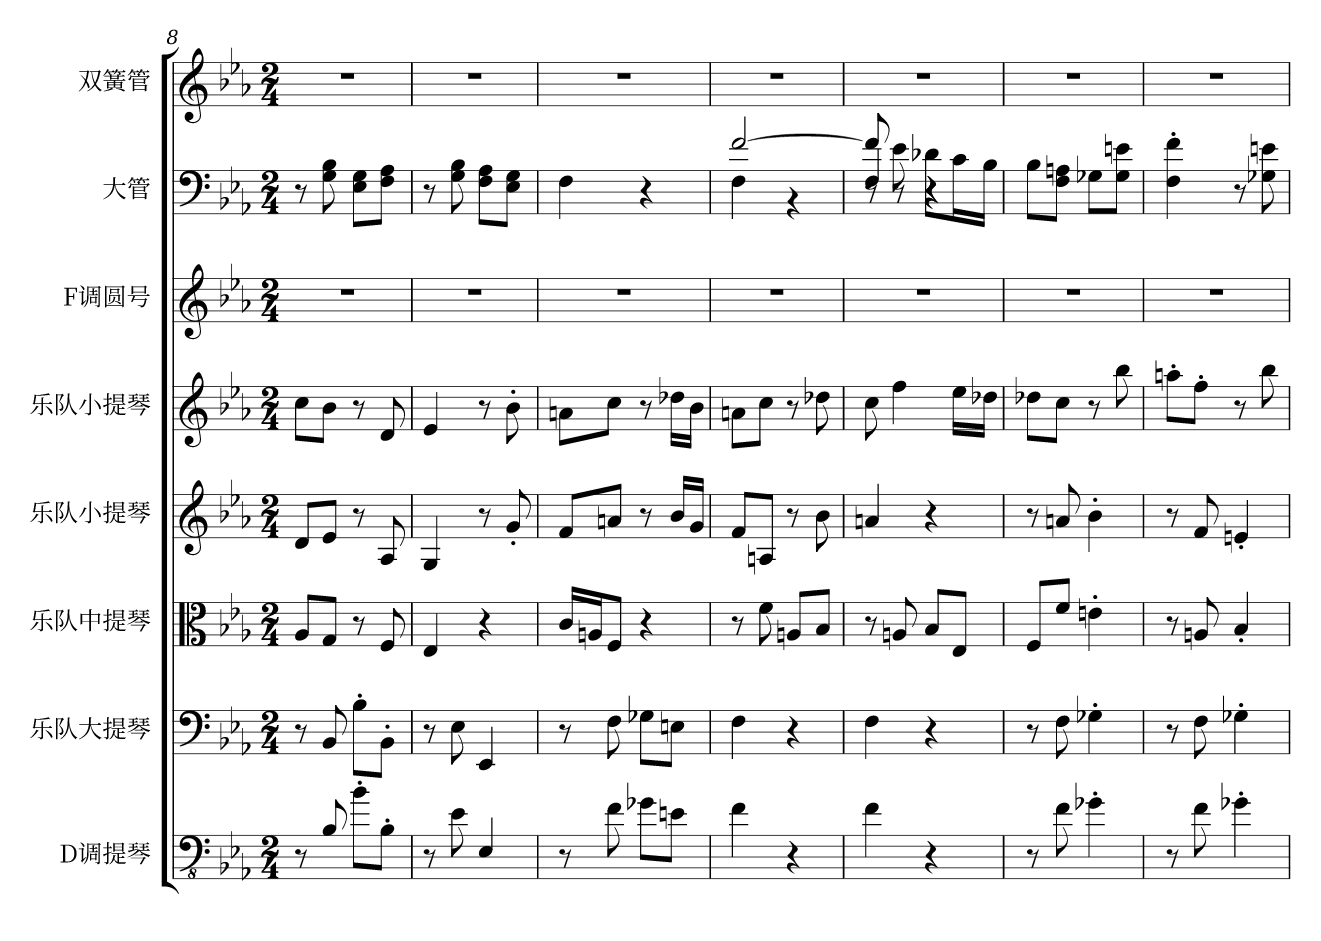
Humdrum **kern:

**kern	**kern	**kern	**kern	**kern	**kern	**kern	**kern
*part8	*part7	*part6	*part5	*part4	*part3	*part2	*part1
*staff8	*staff7	*staff6	*staff5	*staff4	*staff3	*staff2	*staff1
*I"D调提琴	*I"乐队大提琴	*I"乐队中提琴	*I"乐队小提琴	*I"乐队小提琴	*I"F调圆号	*I"大管	*I"双簧管
*clefFv4	*clefF4	*clefC3	*clefG2	*clefG2	*clefG2	*clefF4	*clefG2
*ITrd7c12	*	*	*	*	*ITrd4c7	*	*
*k[b-e-a-]	*k[b-e-a-]	*k[b-e-a-]	*k[b-e-a-]	*k[b-e-a-]	*k[b-e-a-d-]	*k[b-e-a-]	*k[b-e-a-]
*M2/4	*M2/4	*M2/4	*M2/4	*M2/4	*M2/4	*M2/4	*M2/4
=8	=8	=8	=8	=8	=8	=8	=8
8r	8r	8A-/L	8d/L	8cc\L	2r	8r	2r
8BBB-/	8BB-/	8G/J	8e-/J	8b-\J	.	8G\ 8B-\	.
8BB-'\L	8B-'\L	8r	8r	8r	.	8E-\ 8G\L	.
8BBB-'\J	8BB-'\J	8F/	8A-/	8d/	.	8F\ 8A-\J	.
=9	=9	=9	=9	=9	=9	=9	=9
8r	8r	4E-/	4G/	4e-/	2r	8r	2r
8EE-\	8E-\	.	.	.	.	8G\ 8B-\	.
4EEE-/	4EE-/	4r	8r	8r	.	8F\ 8A-\L	.
.	.	.	8g'/	8b-'\	.	8E-\ 8G\J	.
=10	=10	=10	=10	=10	=10	=10	=10
8r	8r	16c/LL	8f/L	8an\L	2r	4F\	2r
.	.	16An/J	.	.	.	.	.
8FF\	8F\	8F/J	8an/J	8cc\J	.	.	.
8GG-X\L	8G-X\L	4r	8r	8r	.	4r	.
8EEn\J	8En\J	.	16b-/LL	16dd-X\LL	.	.	.
.	.	.	16g/JJ	16b-\JJ	.	.	.
=11	=11	=11	=11	=11	=11	=11	=11
*	*	*	*	*	*	*^	*
4FF\	4F\	8r	8f/L	8an\L	2r	[2f/	4F\	2r
.	.	8f\	8An/J	8cc\J	.	.	.	.
4r	4r	8An/L	8r	8r	.	.	4r	.
.	.	8B-/J	8b-\	8dd-X\	.	.	.	.
=12	=12	=12	=12	=12	=12	=12	=12	=12
*	*	*	*	*	*	*	*^	*
4FF\	4F\	8r	4an/	8cc\	2r	8f/]	8r	4F/	2r
.	.	8An/	.	4ff\	.	8r	8e-\	.	.
4r	4r	8B-/L	4r	.	.	4r	8d-X\L	4r	.
.	.	8E-/J	.	16ee-\LL	.	.	16c\L	.	.
.	.	.	.	16dd-X\JJ	.	.	16B-\JJ	.	.
*	*	*	*	*	*	*v	*v	*v	*
!!LO:PB:g=z
=13	=13	=13	=13	=13	=13	=13	=13
8r	8r	8F/L	8r	8dd-X\L	2r	8B-\L	2r
8FF\	8F\	8f/J	8an/	8cc\J	.	8F\ 8An\J	.
4GG-X'\	4G-X'\	4en'\	4b-'\	8r	.	8G-X\L	.
.	.	.	.	8bb-\	.	8G-\ 8en\J	.
=14	=14	=14	=14	=14	=14	=14	=14
8r	8r	8r	8r	8aan'\L	2r	4F\' 4f\'	2r
8FF\	8F\	8An/	8f/	8ff'\J	.	.	.
4GG-X'\	4G-X'\	4B-'/	4en'/	8r	.	8r	.
.	.	.	.	8bb-\	.	8G-X\ 8en\	.
=	=	=	=	=	=	=	=
*-	*-	*-	*-	*-	*-	*-	*-
